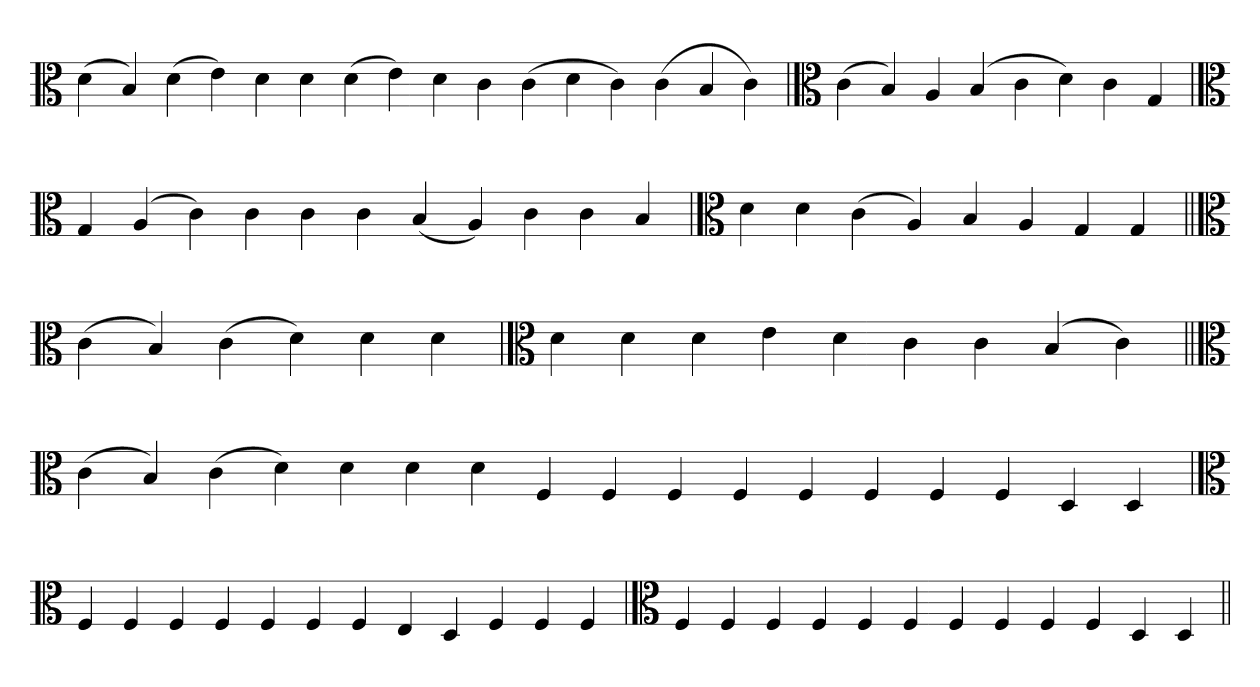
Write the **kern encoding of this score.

**kern
*part1
*staff1
*clefC3
=
(4d
4B)
(4d
4e)
4d
4d
(4d
4e)
4d
4c
(4c
4d
4c)
(4c
4B
4c)
=`
*clefC3
(4c
4B)
4A
(4B
4c
4d)
4c
4G
='
*clefC3
4G
(4A
4c)
4c
4c
4c
(4B
4A)
4c
4c
4B
=`
*clefC3
4d
4d
(4c
4A)
4B
4A
4G
4G
=||
*clefC3
(4c
4B)
(4c
4d)
4d
4d
=
*clefC3
4d
4d
4d
4e
4d
4c
4c
(4B
4c)
=||
*clefC3
(4c
4B)
(4c
4d)
4d
4d
4d
4F
4F
4F
4F
4F
4F
4F
4F
4D
4D
=`
*clefC3
4F
4F
4F
4F
4F
4F
4F
4E
4D
4F
4F
4F
=
*clefC3
4F
4F
4F
4F
4F
4F
4F
4F
4F
4F
4D
4D
=||
*-
